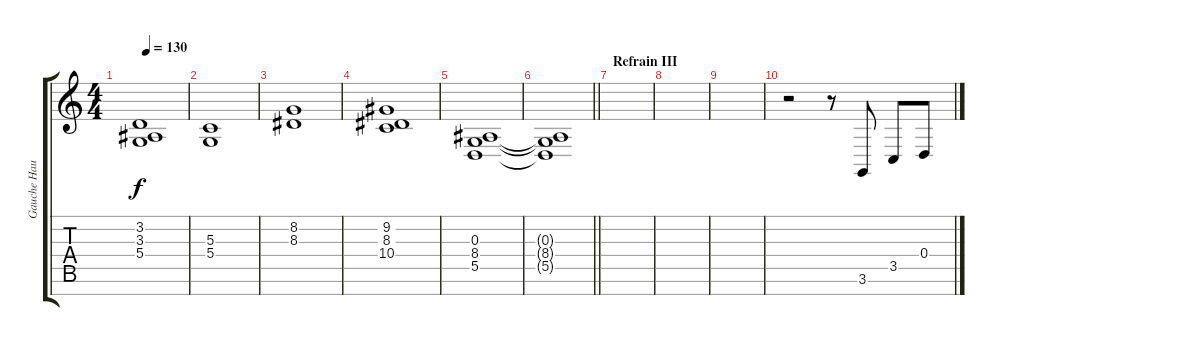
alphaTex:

\track ("Gauche Haute" "Gauche Hau") {instrument acousticgrandpiano}
\staff {score tabs}
\tuning (E4 B3 G3 D3 A2 E2 B1) {hide}
\ts (4 4)
\tempo 130
\clef g2
\ks c
(3.2 3.3 5.4).1{dy f} |
(5.3 5.4).1 |
(8.2 8.3).1 |
(9.2 8.3 10.4).1 |
(0.3 8.4 5.5).1 |
\barLineRight lightlight
(0.3{t} 8.4{t} 5.5{t}).1 |
\section ("" "Refrain III")
|
|
|
r.2 r.8 3.6.8 3.5.8 0.4.8
